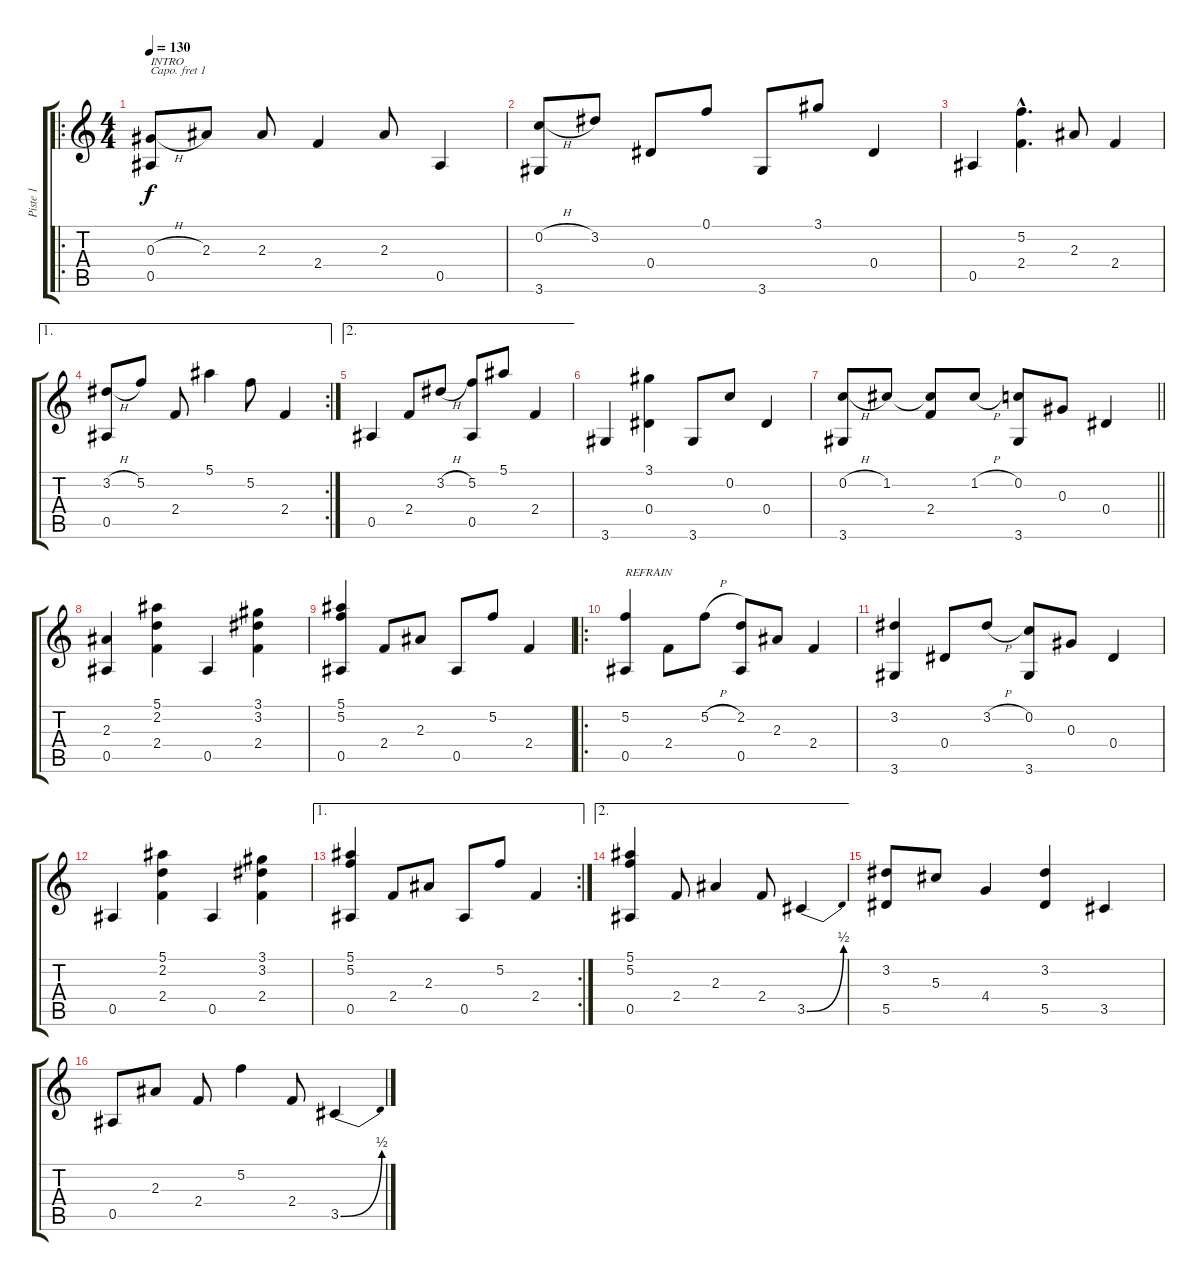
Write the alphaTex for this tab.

\track ("Piste 1" "Piste 1") {instrument acousticguitarsteel}
\staff {score tabs}
\capo 1
\tuning (E4 B3 G3 D3 A2 E2) {hide}
\ro
\ts (4 4)
\tempo 130
\clef g2
\ks c
(0.3{h} 0.5).8{txt "INTRO" dy f instrument acousticguitarsteel} 2.3.8 2.3.8 2.4.4 2.3.8 0.5.4 |
(0.2{h} 3.6).8 3.2.8 0.4.8 0.1.8 3.6.8 3.1.8 0.4.4 |
0.5.4 (5.2{hac} 2.4{hac}).4{d} 2.3.8 2.4.4 |
\ae 1
\rc 2
(3.2{h} 0.5).8 5.2.8 2.4.8 5.1.4 5.2.8 2.4.4 |
\ae 2
0.5.4 2.4.8 3.2{h}.8 (5.2 0.5).8 5.1.8 2.4.4 |
3.6.4 (3.1 0.4).4 3.6.8 0.2.8 0.4.4 |
\barLineRight lightlight
(0.2{h} 3.6).8 1.2.8 (1.2{t} 2.4).8 1.2{h}.8 (0.2 3.6).8 0.3.8 0.4.4 |
(2.3 0.5).4 (5.1 2.2 2.4).4 0.5.4 (3.1 3.2 2.4).4 |
(5.1 5.2 0.5).4 2.4.8 2.3.8 0.5.8 5.2.8 2.4.4 |
\ro
(5.2 0.5).4{txt "REFRAIN"} 2.4.8 5.2{h}.8 (2.2 0.5).8 2.3.8 2.4.4 |
(3.2 3.6).4 0.4.8 3.2{h}.8 (0.2 3.6).8 0.3.8 0.4.4 |
0.5.4 (5.1 2.2 2.4).4 0.5.4 (3.1 3.2 2.4).4 |
\ae 1
\rc 2
(5.1 5.2 0.5).4 2.4.8 2.3.8 0.5.8 5.2.8 2.4.4 |
\ae 2
(5.1 5.2 0.5).4 2.4.8 2.3.4 2.4.8 3.5{be (bend 0 0 60 2)}.4 |
(3.2 5.5).8 5.3.8 4.4.4 (3.2 5.5).4 3.5.4 |
0.5.8 2.3.8 2.4.8 5.2.4 2.4.8 3.5{be (bend 0 0 60 2)}.4
